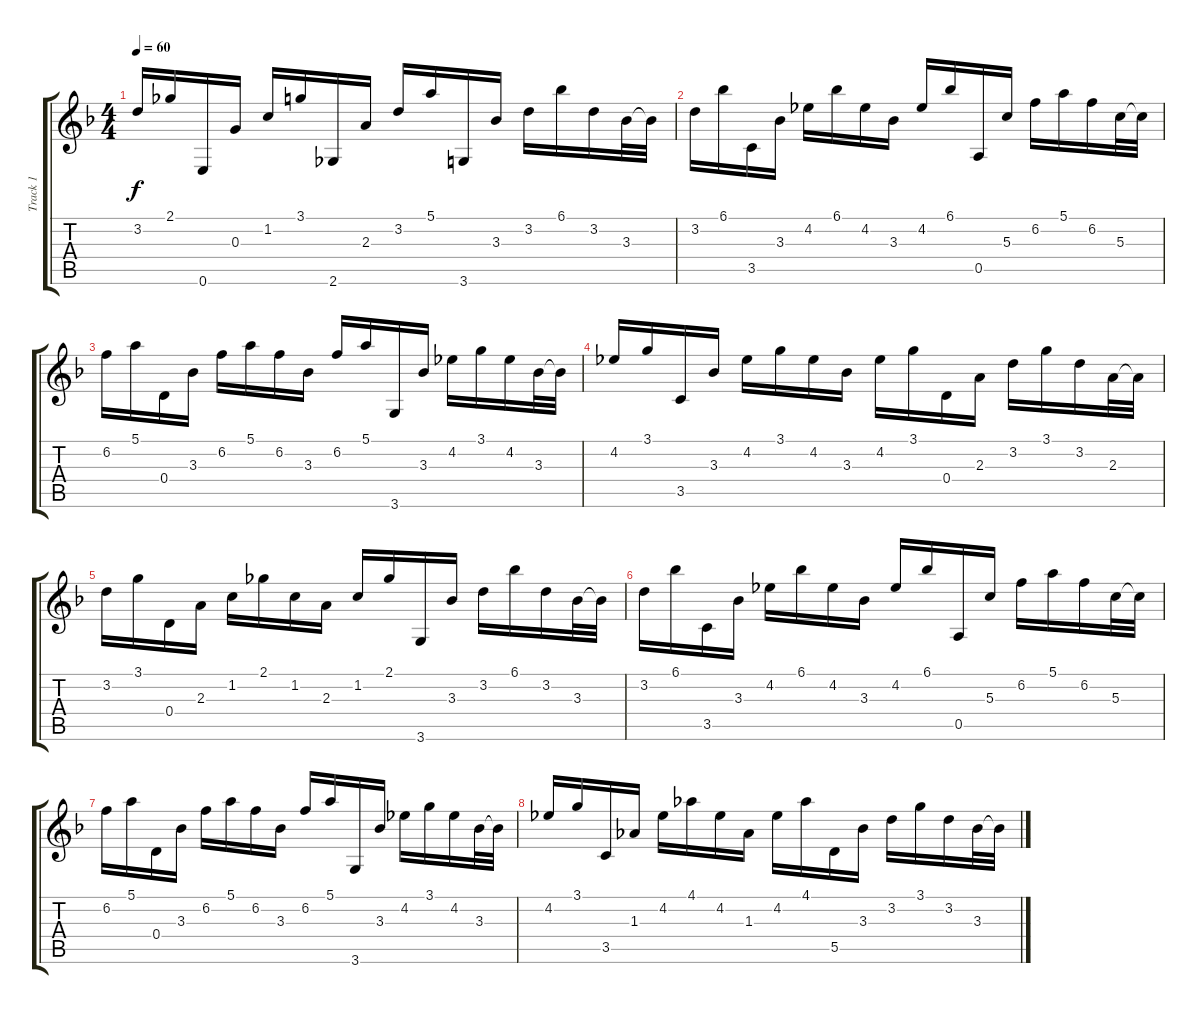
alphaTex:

\track ("Track 1" "Track 1") {instrument acousticguitarsteel}
\staff {score tabs}
\tuning (E4 B3 G3 D3 A2 E2) {hide}
\ts (4 4)
\tempo 60
\clef g2
\ks dminor
3.2.16{dy f} 2.1.16 0.6.16 0.3.16 1.2.16 3.1.16 2.6.16 2.3.16 3.2.16 5.1.16 3.6.16 3.3.16 3.2.16 6.1.16 3.2.16 3.3.32 3.3{t}.32 |
3.2.16 6.1.16 3.5.16 3.3.16 4.2.16 6.1.16 4.2.16 3.3.16 4.2.16 6.1.16 0.5.16 5.3.16 6.2.16 5.1.16 6.2.16 5.3.32 5.3{t}.32 |
6.2.16 5.1.16 0.4.16 3.3.16 6.2.16 5.1.16 6.2.16 3.3.16 6.2.16 5.1.16 3.6.16 3.3.16 4.2.16 3.1.16 4.2.16 3.3.32 3.3{t}.32 |
4.2.16 3.1.16 3.5.16 3.3.16 4.2.16 3.1.16 4.2.16 3.3.16 4.2.16 3.1.16 0.4.16 2.3.16 3.2.16 3.1.16 3.2.16 2.3.32 2.3{t}.32 |
3.2.16 3.1.16 0.4.16 2.3.16 1.2.16 2.1.16 1.2.16 2.3.16 1.2.16 2.1.16 3.6.16 3.3.16 3.2.16 6.1.16 3.2.16 3.3.32 3.3{t}.32 |
3.2.16 6.1.16 3.5.16 3.3.16 4.2.16 6.1.16 4.2.16 3.3.16 4.2.16 6.1.16 0.5.16 5.3.16 6.2.16 5.1.16 6.2.16 5.3.32 5.3{t}.32 |
6.2.16 5.1.16 0.4.16 3.3.16 6.2.16 5.1.16 6.2.16 3.3.16 6.2.16 5.1.16 3.6.16 3.3.16 4.2.16 3.1.16 4.2.16 3.3.32 3.3{t}.32 |
4.2.16 3.1.16 3.5.16 1.3.16 4.2.16 4.1.16 4.2.16 1.3.16 4.2.16 4.1.16 5.5.16 3.3.16 3.2.16 3.1.16 3.2.16 3.3.32 3.3{t}.32
